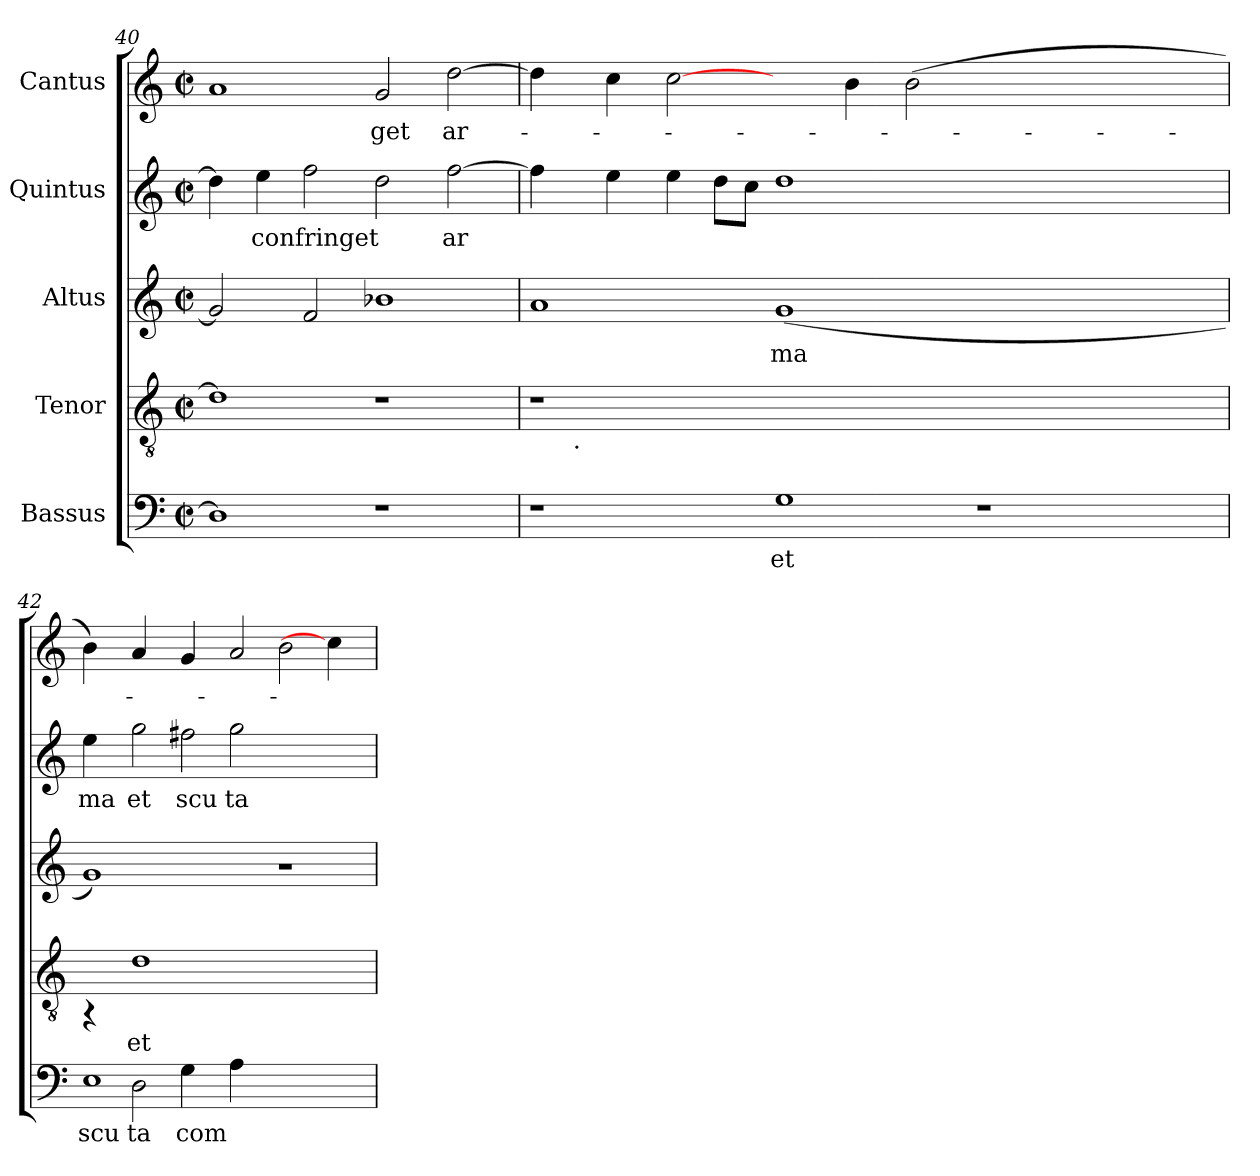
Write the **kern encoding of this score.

**kern	**text	**kern	**text	**kern	**text	**kern	**text	**kern	**text
*part5	*part5	*part4	*part4	*part3	*part3	*part2	*part2	*part1	*part1
*staff5	*staff5	*staff4	*staff4	*staff3	*staff3	*staff2	*staff2	*staff1	*staff1
*I"Bassus	*	*I"Tenor	*	*I"Altus	*	*I"Quintus	*	*I"Cantus	*
*clefF4	*	*clefGv2	*	*clefG2	*	*clefG2	*	*clefG2	*
*M2/2	*	*M2/2	*	*M2/2	*	*M2/2	*	*M2/2	*
*met(c|)	*	*met(c|)	*	*met(c|)	*	*met(c|)	*	*met(c|)	*
=40	=40	=40	=40	=40	=40	=40	=40	=40	=40
1D]	.	1d]	.	2g/]	.	4dd\]	.	1a	.
!	!	!	!	!	!	!	!LO:LY:b	!	!
.	.	.	.	.	.	4ee\	confringet	.	.
.	.	.	.	2f/	.	2ff\	.	.	.
!	!	!	!	!	!	!	!	!	!LO:LY:b:cj
1r	.	1r	.	1b-X	.	2dd\	.	2g/	-get
!	!	!	!	!	!	!	!LO:LY:b:cj	!	!LO:LY:b:cj
.	.	.	.	.	.	[>2ff\	ar	[>2dd\	ar-
!!LO:PB:g=z
=41	=41	=41	=41	=41	=41	=41	=41	=41	=41
*	*	*^	*	*	*	*^	*	*^	*
*	*	*	*^	*	*	*	*	*	*	*	*	*
1r	.	1r	16ryy	16..ryy	.	1a	.	4ff\]	4ryy	.	4dd\]	4ryy	.
.	.	.	64ryy	.	.	.	.	.	.	.	.	.	.
.	.	.	1ryy	.	.	.	.	.	.	.	.	.	.
!	!	!	!	!LO:TX:b:t=.	!	!	!	!	!	!	!	!	!
.	.	.	.	1ryy	.	.	.	.	.	.	.	.	.
.	.	.	.	.	.	.	.	4ee\	16ryy	.	4cc\	16ryy	.
.	.	.	.	.	.	.	.	.	1ryy	.	.	1ryy	.
.	.	.	.	.	.	.	.	4ee\	.	.	[2cc\	.	.
.	.	.	.	.	.	.	.	8dd\L	.	.	.	.	.
.	.	.	.	.	.	.	.	8cc\J	.	.	.	.	.
!	!LO:LY:b:cj	!	!	!	!	!	!LO:LY:b:cj	!	!	!	!	!	!
1G	et	0ryy	.	.	.	(<1g	-ma	1dd	.	.	4ryy	.	.
.	.	.	1ryy	.	.	.	.	.	.	.	.	.	.
.	.	.	.	1ryy	.	.	.	.	.	.	.	.	.
.	.	.	.	.	.	.	.	.	.	.	4b\	.	.
.	.	.	.	.	.	.	.	.	1ryy	.	.	1ryy	.
.	.	.	.	.	.	.	.	.	.	.	(>2b\	.	.
1r	.	.	.	.	.	1ryy	.	1ryy	.	.	1ryy	.	.
.	.	.	2ryy	.	.	.	.	.	.	.	.	.	.
.	.	.	.	2ryy	.	.	.	.	.	.	.	.	.
.	.	.	.	.	.	.	.	.	2ryy	.	.	2ryy	.
.	.	.	4ryy	.	.	.	.	.	.	.	.	.	.
.	.	.	.	4ryy	.	.	.	.	.	.	.	.	.
.	.	.	.	.	.	.	.	.	8.ryy	.	.	8.ryy	.
.	.	.	8ryy	.	.	.	.	.	.	.	.	.	.
.	.	.	.	8ryy	.	.	.	.	.	.	.	.	.
.	.	.	32.ryy	.	.	.	.	.	.	.	.	.	.
.	.	.	.	64ryy	.	.	.	.	.	.	.	.	.
=42	=42	=42	=42	=42	=42	=42	=42	=42	=42	=42	=42	=42	=42
!LO:N:vis=1	!LO:LY:b:cj	!LO:N:vis=1	!	!	!	!	!	!LO:N:vis=2	!	!LO:LY:b:cj	!LO:N:vis=2	!	!
*	*	*	*	*	*	*	*	*v	*v	*	*	*	*
*	*	*v	*v	*v	*	*	*	*	*	*v	*v	*
4E	scu	4rAA	.	1g)	.	4ee\	ma	4b\)	.
!LO:N:vis=2	!LO:LY:b:cj	!LO:N:vis=1	!LO:LY:b:cj	!	!	!LO:N:vis=2	!LO:LY:b:cj	!	!
4D\	ta	4d	et	.	.	4gg\	et	4a/	.
!	!LO:LY:b	!	!	!	!	!LO:N:vis=2	!LO:LY:b:cj	!	!
4G\	com	1ryy	.	.	.	4ff#X\	scu	4g/	.
!	!	!	!	!	!	!LO:N:vis=2	!LO:LY:b:cj	!LO:N:vis=2	!
4A\	.	.	.	.	.	4gg\	ta	4a/	.
!	!	!	!	!LO:N:vis=1	!	!	!	!LO:N:vis=2	!
2ryy	.	.	.	4ra	.	2ryy	.	4b\	.
.	.	.	.	4ryy	.	.	.	4cc\]	.
=	=	=	=	=	=	=	=	=	=
*-	*-	*-	*-	*-	*-	*-	*-	*-	*-
